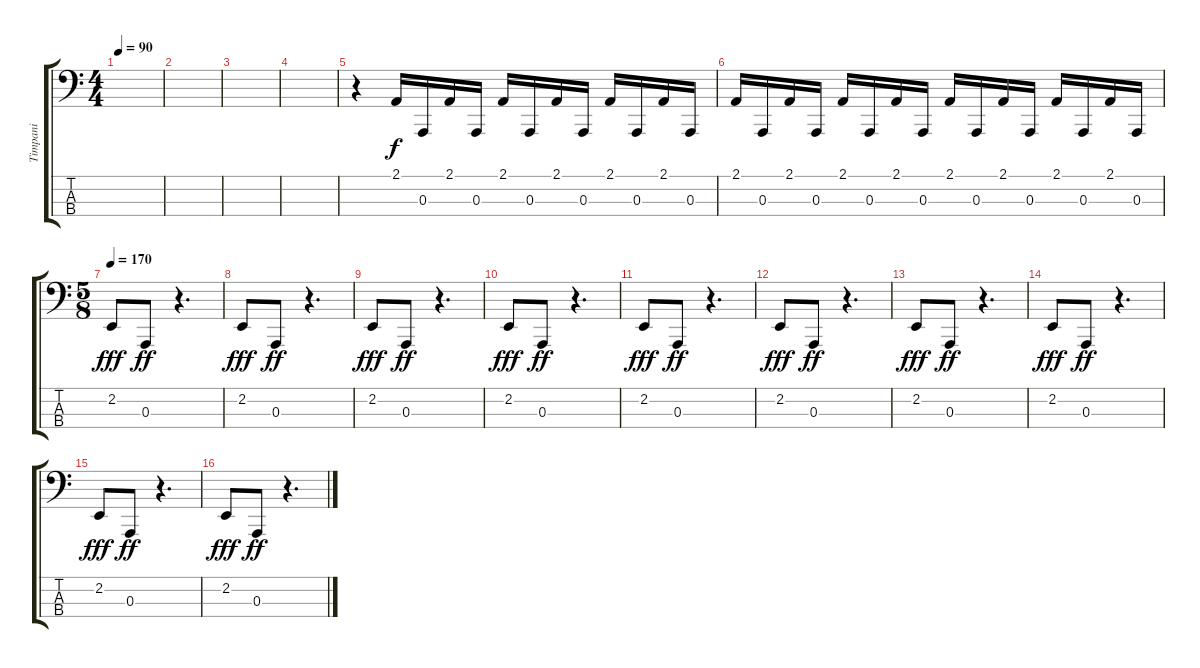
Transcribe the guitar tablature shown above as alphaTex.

\track ("Timpani" "Timpani") {instrument timpani}
\staff {score tabs}
\tuning (G2 D2 A1 E1) {hide}
\ts (4 4)
\tempo 90
\clef f4
\ks c
|
|
|
|
r.4 2.1.16{dy f} 0.3.16 2.1.16 0.3.16 2.1.16 0.3.16 2.1.16 0.3.16 2.1.16 0.3.16 2.1.16 0.3.16 |
2.1.16 0.3.16 2.1.16 0.3.16 2.1.16 0.3.16 2.1.16 0.3.16 2.1.16 0.3.16 2.1.16 0.3.16 2.1.16 0.3.16 2.1.16 0.3.16 |
\ts (5 8)
\tempo 170
2.2.8{dy fff} 0.3.8{dy ff} r.4{d} |
2.2.8{dy fff} 0.3.8{dy ff} r.4{d} |
2.2.8{dy fff} 0.3.8{dy ff} r.4{d} |
2.2.8{dy fff} 0.3.8{dy ff} r.4{d} |
2.2.8{dy fff} 0.3.8{dy ff} r.4{d} |
2.2.8{dy fff} 0.3.8{dy ff} r.4{d} |
2.2.8{dy fff} 0.3.8{dy ff} r.4{d} |
2.2.8{dy fff} 0.3.8{dy ff} r.4{d} |
2.2.8{dy fff} 0.3.8{dy ff} r.4{d} |
2.2.8{dy fff} 0.3.8{dy ff} r.4{d}
